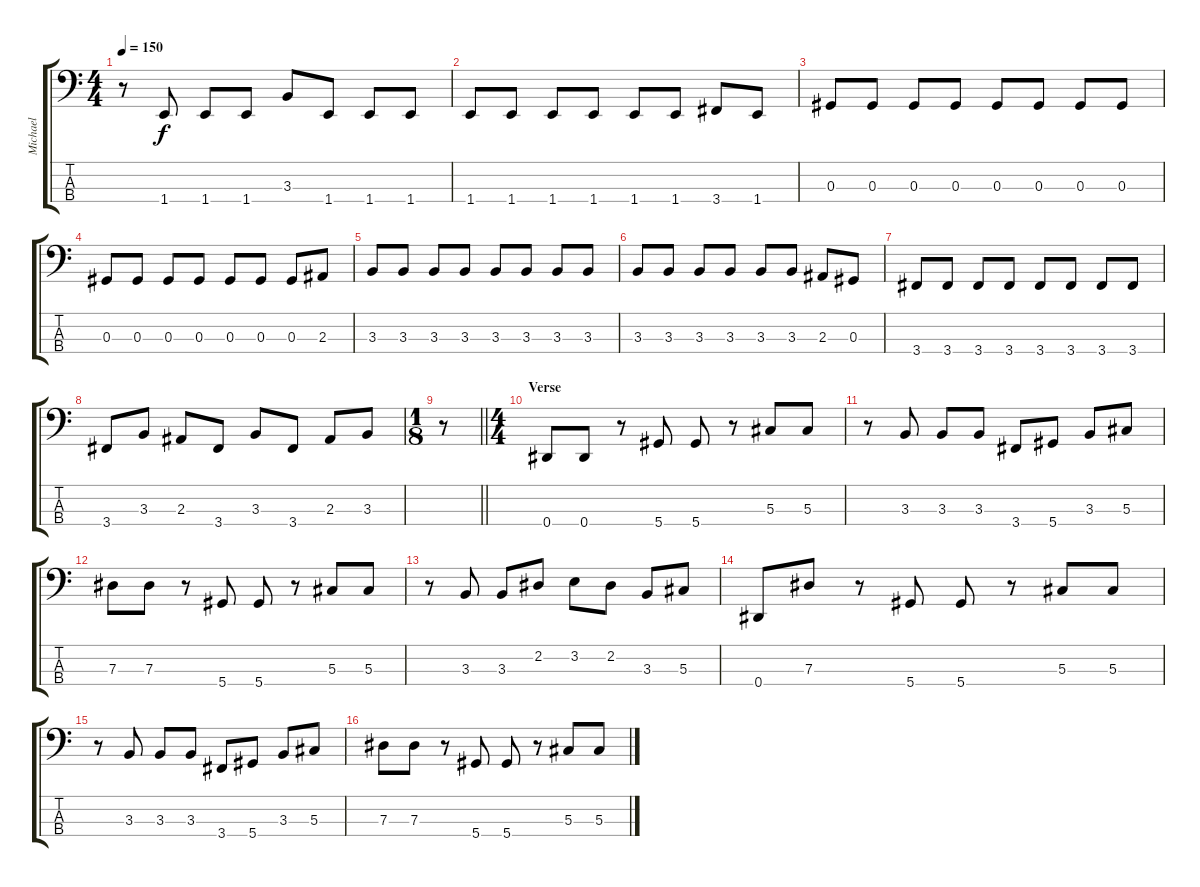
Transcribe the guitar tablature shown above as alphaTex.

\track ("Michael" "Michael") {instrument electricbassfinger}
\staff {score tabs}
\tuning (Gb2 Db2 Ab1 Eb1) {hide}
\ts (4 4)
\tempo 150
\clef f4
\ks c
r.8{dy f} 1.4.8 1.4.8 1.4.8 3.3.8 1.4.8 1.4.8 1.4.8 |
1.4.8 1.4.8 1.4.8 1.4.8 1.4.8 1.4.8 3.4.8 1.4.8 |
0.3.8 0.3.8 0.3.8 0.3.8 0.3.8 0.3.8 0.3.8 0.3.8 |
0.3.8 0.3.8 0.3.8 0.3.8 0.3.8 0.3.8 0.3.8 2.3.8 |
3.3.8 3.3.8 3.3.8 3.3.8 3.3.8 3.3.8 3.3.8 3.3.8 |
3.3.8 3.3.8 3.3.8 3.3.8 3.3.8 3.3.8 2.3.8 0.3.8 |
3.4.8 3.4.8 3.4.8 3.4.8 3.4.8 3.4.8 3.4.8 3.4.8 |
3.4.8 3.3.8 2.3.8 3.4.8 3.3.8 3.4.8 2.3.8 3.3.8 |
\ts (1 8)
\barLineRight lightlight
r.8 |
\ts (4 4)
\section ("" "Verse")
0.4.8 0.4.8 r.8 5.4.8 5.4.8 r.8 5.3.8 5.3.8 |
r.8 3.3.8 3.3.8 3.3.8 3.4.8 5.4.8 3.3.8 5.3.8 |
7.3.8 7.3.8 r.8 5.4.8 5.4.8 r.8 5.3.8 5.3.8 |
r.8 3.3.8 3.3.8 2.2.8 3.2.8 2.2.8 3.3.8 5.3.8 |
0.4.8 7.3.8 r.8 5.4.8 5.4.8 r.8 5.3.8 5.3.8 |
r.8 3.3.8 3.3.8 3.3.8 3.4.8 5.4.8 3.3.8 5.3.8 |
7.3.8 7.3.8 r.8 5.4.8 5.4.8 r.8 5.3.8 5.3.8
